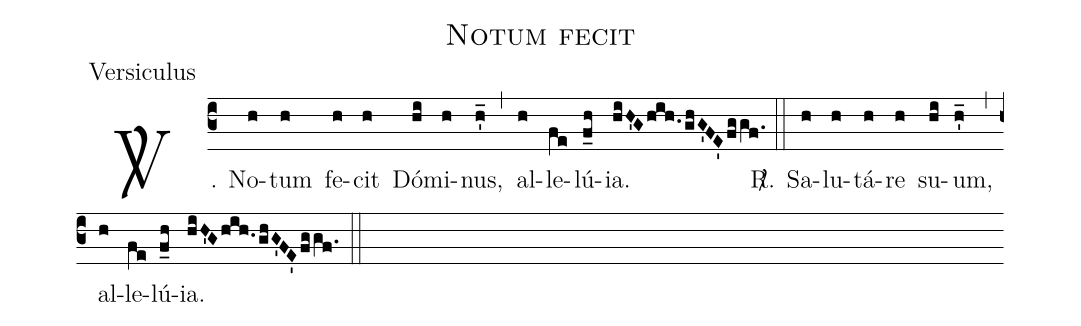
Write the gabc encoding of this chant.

name:Notum fecit;
office-part:Versiculus;
%%
(c3)
<sp>V/</sp>. N{o}(h)tum(h) fe(h)cit(h) Dó(hi)mi(h)nus,(h'_) (,)
al(h)le(fe)lú(f_h)ia.(hiH'Ghih.ghG'FE'fggf.) <sp>R/</sp>.(::)
Sa(h)lu(h)tá(h)re(h) su(hi)um,(h'_) (,)
al(h)le(fe)lú(f_h)ia.(hiH'Ghih.ghG'FE'fggf.) (::)
